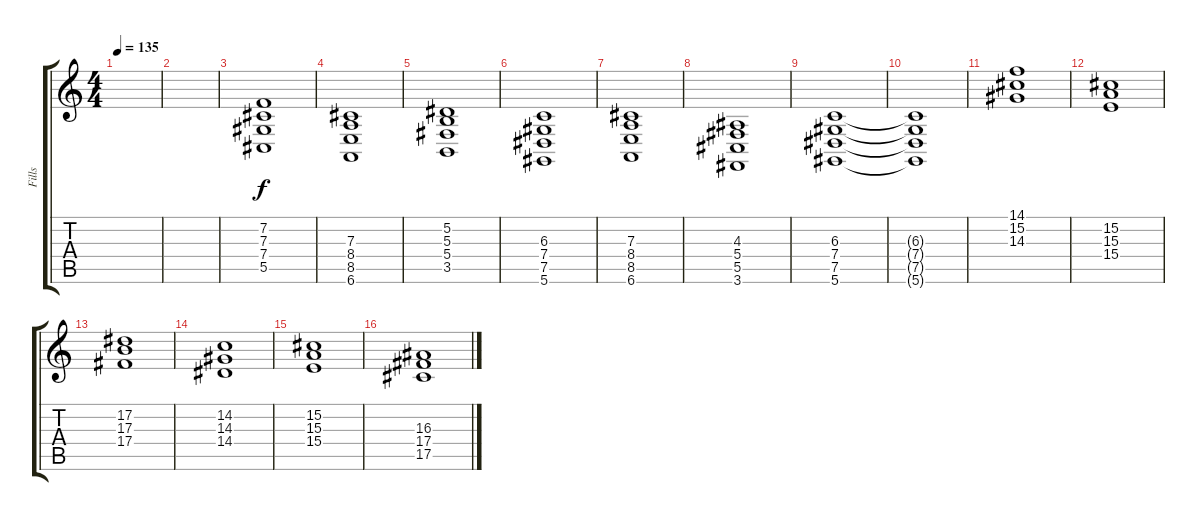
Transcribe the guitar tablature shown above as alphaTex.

\track ("Fills" "Fills") {instrument pad2warm}
\staff {score tabs}
\tuning (Eb4 Bb3 Gb3 Db3 Ab2 Eb2) {hide}
\ts (4 4)
\tempo 135
\clef g2
\ks c
|
|
(7.2 7.3 7.4 5.5).1 |
(7.3 8.4 8.5 6.6).1 |
(5.2 5.3 5.4 3.5).1 |
(6.3 7.4 7.5 5.6).1 |
(7.3 8.4 8.5 6.6).1 |
(4.3 5.4 5.5 3.6).1 |
(6.3 7.4 7.5 5.6).1 |
(6.3{t} 7.4{t} 7.5{t} 5.6{t}).1 |
(14.1 15.2 14.3).1 |
(15.2 15.3 15.4).1 |
(17.2 17.3 17.4).1 |
(14.2 14.3 14.4).1 |
(15.2 15.3 15.4).1 |
(16.3 17.4 17.5).1
